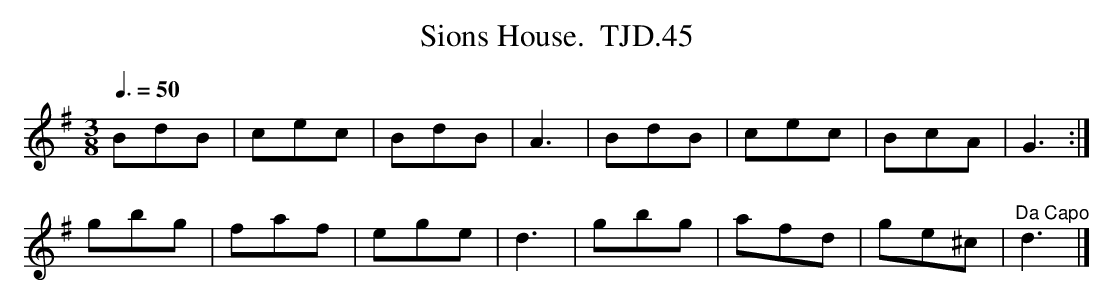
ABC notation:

X:1
T:Sions House.  TJD.45
M:3/8
L:1/8
Q:3/8=50
K:G major
BdB|cec|BdB|A3|BdB|cec|BcA|G3:|!
gbg|faf|ege|d3|gbg|afd|ge^c|"^Da Capo"d3|]
